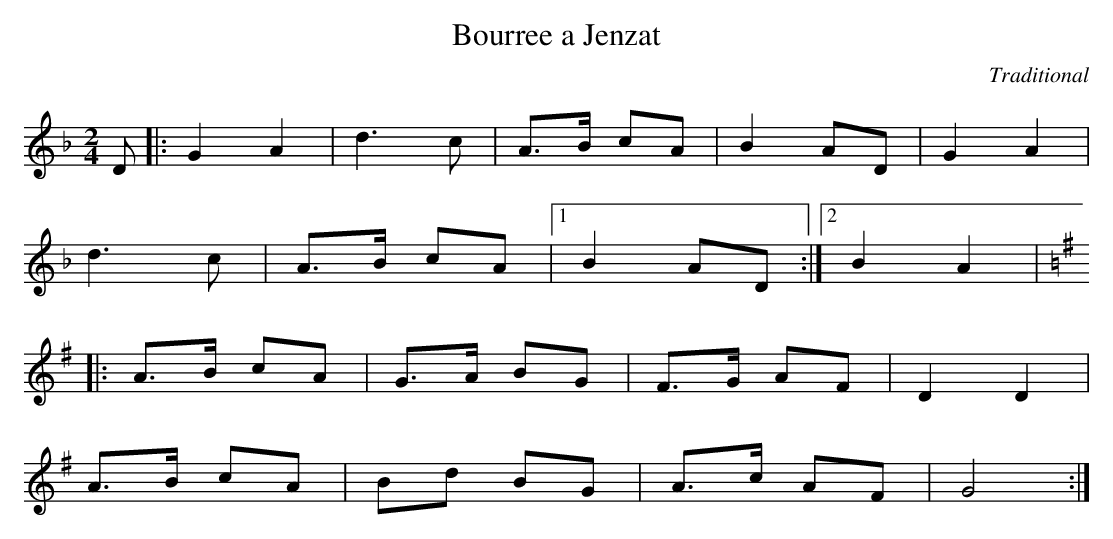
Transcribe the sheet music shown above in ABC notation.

X:1
T:Bourree a Jenzat
M:2/4
L:1/8
C:Traditional
K:Dm
D |: G2 A2 | d3 c | A>B cA | B2 AD | G2 A2 |
d3 c | A>B cA |1 B2 AD :|2 B2 A2 |
K:G
|: A>B cA | G>A BG | F>G AF | D2 D2 |
A>B cA | Bd BG | A>c AF | G4 :|
